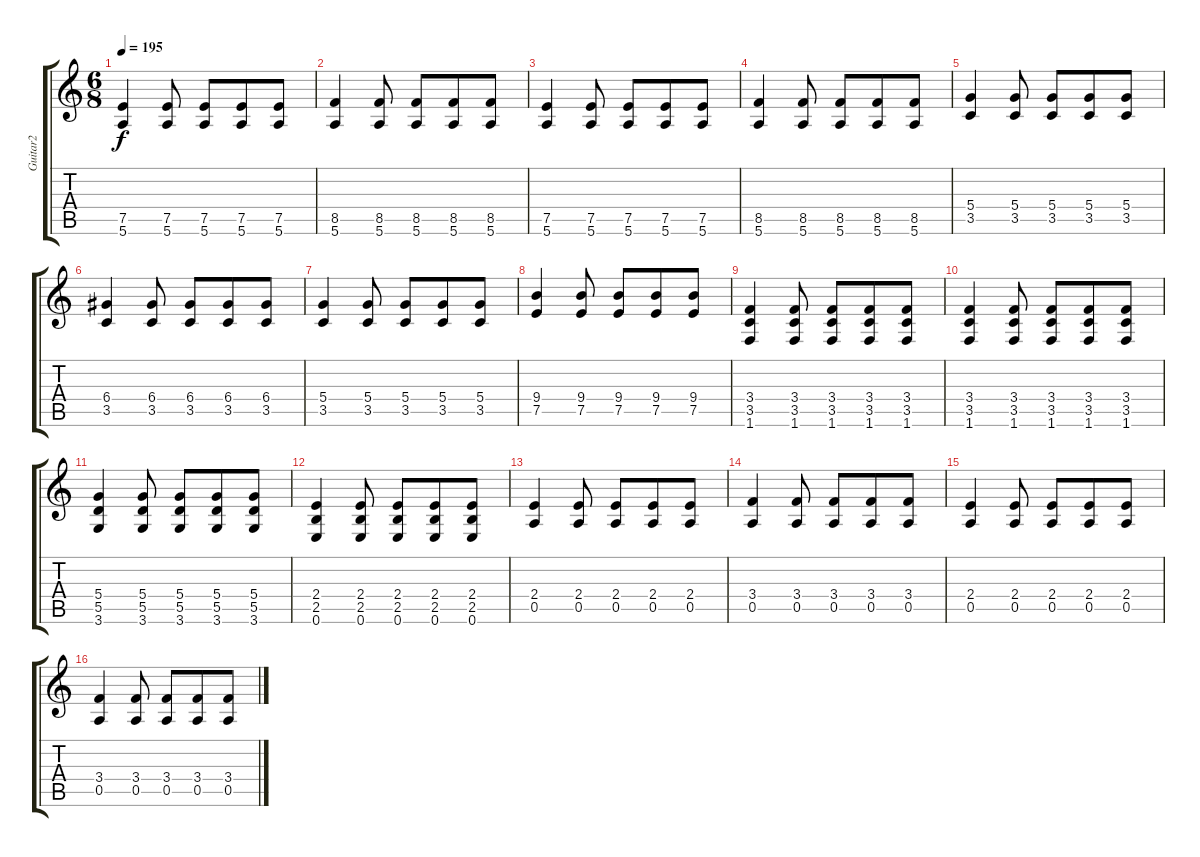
\track ("Guitar2" "Guitar2") {instrument distortionguitar}
\staff {score tabs}
\tuning (E4 B3 G3 D3 A2 E2) {hide}
\ts (6 8)
\tempo 195
\clef g2
\ks c
(7.5 5.6).4{dy f} (7.5 5.6).8 (7.5 5.6).8 (7.5 5.6).8 (7.5 5.6).8 |
(8.5 5.6).4 (8.5 5.6).8 (8.5 5.6).8 (8.5 5.6).8 (8.5 5.6).8 |
(7.5 5.6).4 (7.5 5.6).8 (7.5 5.6).8 (7.5 5.6).8 (7.5 5.6).8 |
(8.5 5.6).4 (8.5 5.6).8 (8.5 5.6).8 (8.5 5.6).8 (8.5 5.6).8 |
(5.4 3.5).4 (5.4 3.5).8 (5.4 3.5).8 (5.4 3.5).8 (5.4 3.5).8 |
(6.4 3.5).4 (6.4 3.5).8 (6.4 3.5).8 (6.4 3.5).8 (6.4 3.5).8 |
(5.4 3.5).4 (5.4 3.5).8 (5.4 3.5).8 (5.4 3.5).8 (5.4 3.5).8 |
(9.4 7.5).4 (9.4 7.5).8 (9.4 7.5).8 (9.4 7.5).8 (9.4 7.5).8 |
(3.4 3.5 1.6).4 (3.4 3.5 1.6).8 (3.4 3.5 1.6).8 (3.4 3.5 1.6).8 (3.4 3.5 1.6).8 |
(3.4 3.5 1.6).4 (3.4 3.5 1.6).8 (3.4 3.5 1.6).8 (3.4 3.5 1.6).8 (3.4 3.5 1.6).8 |
(5.4 5.5 3.6).4 (5.4 5.5 3.6).8 (5.4 5.5 3.6).8 (5.4 5.5 3.6).8 (5.4 5.5 3.6).8 |
(2.4 2.5 0.6).4 (2.4 2.5 0.6).8 (2.4 2.5 0.6).8 (2.4 2.5 0.6).8 (2.4 2.5 0.6).8 |
(2.4 0.5).4 (2.4 0.5).8 (2.4 0.5).8 (2.4 0.5).8 (2.4 0.5).8 |
(3.4 0.5).4 (3.4 0.5).8 (3.4 0.5).8 (3.4 0.5).8 (3.4 0.5).8 |
(2.4 0.5).4 (2.4 0.5).8 (2.4 0.5).8 (2.4 0.5).8 (2.4 0.5).8 |
(3.4 0.5).4 (3.4 0.5).8 (3.4 0.5).8 (3.4 0.5).8 (3.4 0.5).8
